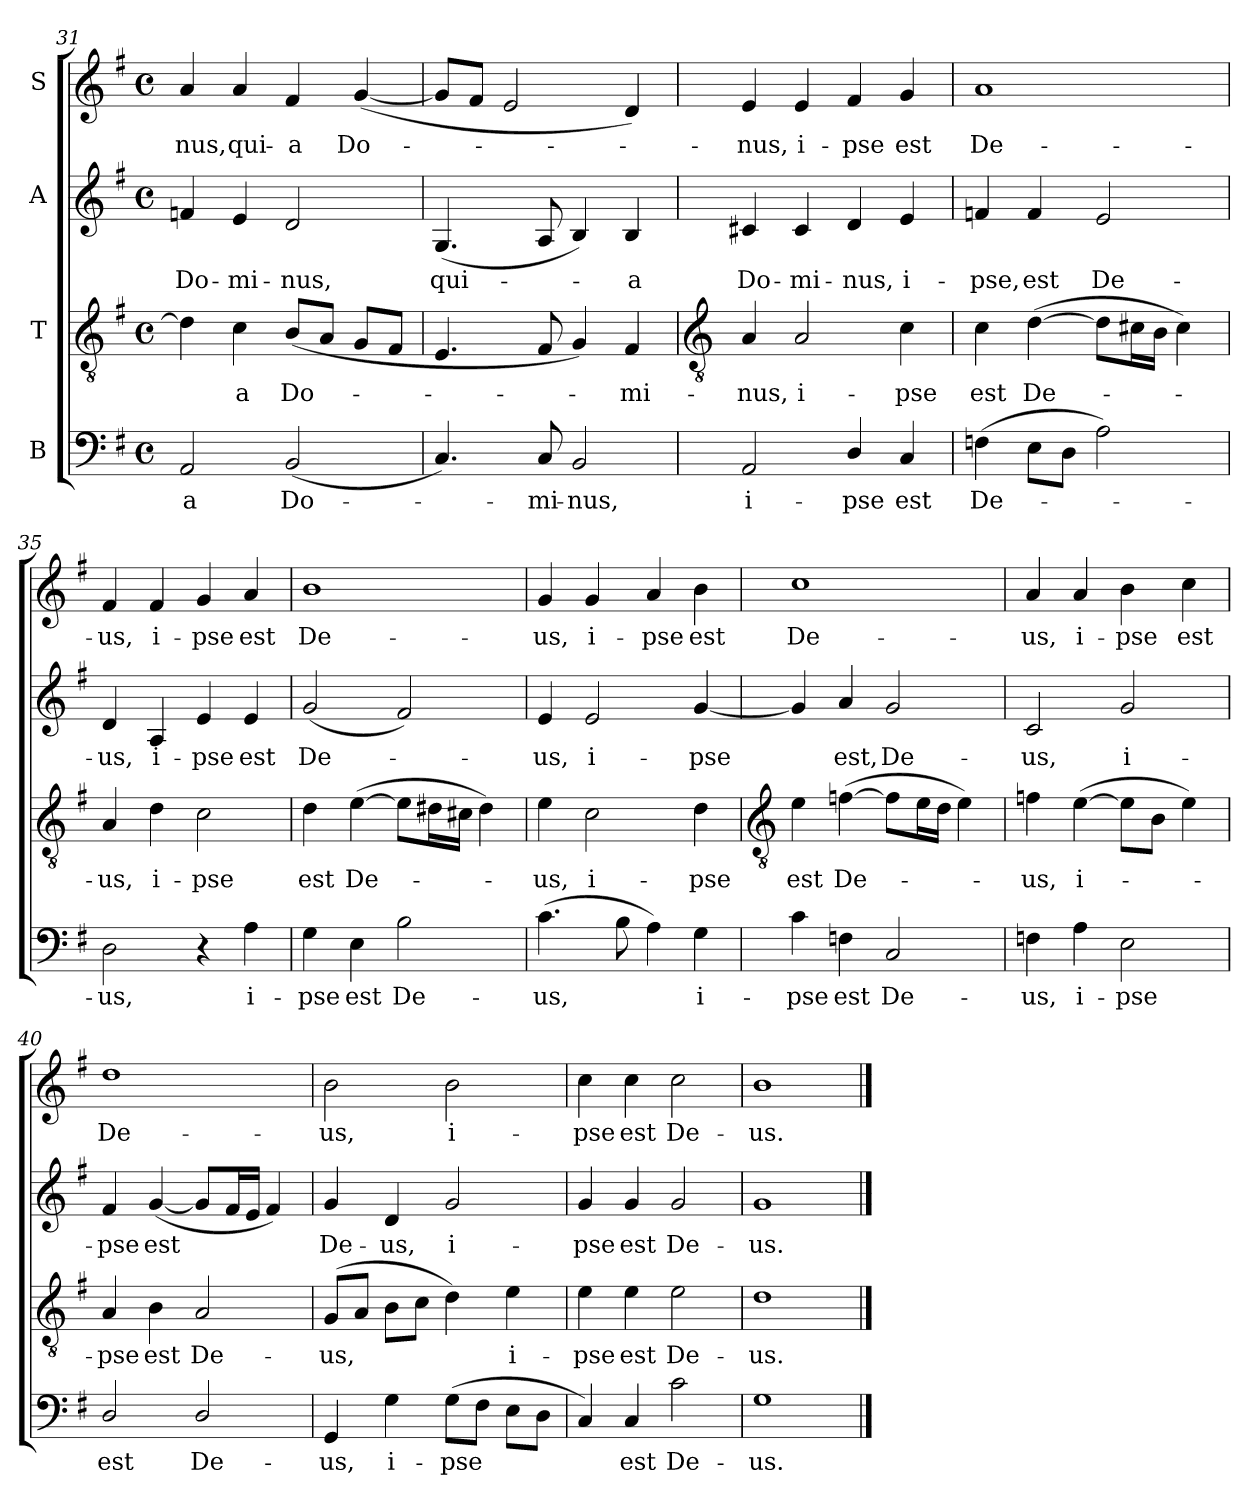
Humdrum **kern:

**kern	**text	**kern	**text	**kern	**text	**kern	**text
*part4	*part4	*part3	*part3	*part2	*part2	*part1	*part1
*staff4	*staff4	*staff3	*staff3	*staff2	*staff2	*staff1	*staff1
*I"B	*	*I"T	*	*I"A	*	*I"S	*
*clefF4	*	*clefGv2	*	*clefG2	*	*clefG2	*
*k[f#]	*	*k[f#]	*	*k[f#]	*	*k[f#]	*
*G:	*	*G:	*	*G:	*	*G:	*
*M4/4	*	*M4/4	*	*M4/4	*	*M4/4	*
*met(c)	*	*met(c)	*	*met(c)	*	*met(c)	*
=31	=31	=31	=31	=31	=31	=31	=31
!	!LO:LY:b	!	!	!	!LO:LY:b	!	!LO:LY:b
2AA	-a	4d]	.	4fn	Do-	4a	-nus,
!	!	!	!LO:LY:b	!	!LO:LY:b	!	!LO:LY:b
.	.	4c	a	4e	-mi-	4a	qui-
!	!LO:LY:b	!	!LO:LY:b	!	!LO:LY:b	!	!LO:LY:b
(<2BB	Do-	(<8BL	Do-	2d	-nus,	4f#	-a
.	.	8AJ	.	.	.	.	.
!	!	!	!	!	!	!	!LO:LY:b
.	.	8GL	.	.	.	(<[4g	Do-
.	.	8F#J	.	.	.	.	.
=32	=32	=32	=32	=32	=32	=32	=32
!	!	!	!	!	!LO:LY:b	!	!
4.C)	.	4.E	.	(<4.G	qui-	8gL]	.
.	.	.	.	.	.	8f#J	.
.	.	.	.	.	.	2e	.
!	!LO:LY:b	!	!	!	!	!	!
8C	mi-	8F#	.	8A	.	.	.
!	!LO:LY:b	!	!	!	!	!	!
2BB	-nus,	4G)	.	4B)	.	.	.
!	!	!	!LO:LY:b	!	!LO:LY:b	!	!
.	.	4F#	mi-	4B	a	4d)	.
!!LO:LB:g=z
=33	=33	=33	=33	=33	=33	=33	=33
*	*	*clefGv2	*	*	*	*	*
!	!LO:LY:b	!	!LO:LY:b	!	!LO:LY:b	!	!LO:LY:b
2AA	i-	4A	-nus,	4c#X	Do-	4e	nus,
!	!	!	!LO:LY:b	!	!LO:LY:b	!	!LO:LY:b
.	.	2A	i-	4c#	-mi-	4e	i-
!	!LO:LY:b	!	!	!	!LO:LY:b	!	!LO:LY:b
4D/	-pse	.	.	4d	-nus,	4f#	-pse
!	!LO:LY:b	!	!LO:LY:b	!	!LO:LY:b	!	!LO:LY:b
4C	est	4c	-pse	4e	i-	4g	est
=34	=34	=34	=34	=34	=34	=34	=34
!	!LO:LY:b	!	!LO:LY:b	!	!LO:LY:b	!	!LO:LY:b
(>4Fn	De-	4c	est	4fn	-pse,	1a	De-
!	!	!	!LO:LY:b	!	!LO:LY:b	!	!
8EL	.	(>[4d	De-	4f	est	.	.
8DJ	.	.	.	.	.	.	.
!	!	!	!	!	!LO:LY:b	!	!
2A)	.	8dL]	.	2e	De-	.	.
.	.	16c#XL	.	.	.	.	.
.	.	16BJJ	.	.	.	.	.
.	.	4c#)	.	.	.	.	.
=35	=35	=35	=35	=35	=35	=35	=35
!	!LO:LY:b	!	!LO:LY:b	!	!LO:LY:b	!	!LO:LY:b
2D	us,	4A	us,	4d	-us,	4f#	-us,
!	!	!	!LO:LY:b	!	!LO:LY:b	!	!LO:LY:b
.	.	4d	i-	4A	i-	4f#	i-
!	!	!	!LO:LY:b	!	!LO:LY:b	!	!LO:LY:b
4r	.	2c	-pse	4e	-pse	4g	-pse
!	!LO:LY:b	!	!	!	!LO:LY:b	!	!LO:LY:b
4A	i-	.	.	4e	est	4a	est
=36	=36	=36	=36	=36	=36	=36	=36
!	!LO:LY:b	!	!LO:LY:b	!	!LO:LY:b	!	!LO:LY:b
4G	-pse	4d	est	(<2g	De-	1b	De-
!	!LO:LY:b	!	!LO:LY:b	!	!	!	!
4E	est	(>[4e	De-	.	.	.	.
!	!LO:LY:b	!	!	!	!	!	!
2B	De-	8eL]	.	2f#)	.	.	.
.	.	16d#XL	.	.	.	.	.
.	.	16c#XJJ	.	.	.	.	.
.	.	4d#)	.	.	.	.	.
=37	=37	=37	=37	=37	=37	=37	=37
!	!LO:LY:b	!	!LO:LY:b	!	!LO:LY:b	!	!LO:LY:b
(>4.c	-us,	4e	us,	4e	us,	4g	-us,
!	!	!	!LO:LY:b	!	!LO:LY:b	!	!LO:LY:b
.	.	2c	i-	2e	i-	4g	i-
8B	.	.	.	.	.	.	.
!	!	!	!	!	!	!	!LO:LY:b
4A)	.	.	.	.	.	4a	-pse
!	!LO:LY:b	!	!LO:LY:b	!	!LO:LY:b	!	!LO:LY:b
4G	i-	4d	-pse	[4g	-pse	4b	est
!!LO:LB:g=z
=38	=38	=38	=38	=38	=38	=38	=38
*	*	*clefGv2	*	*	*	*	*
!	!LO:LY:b	!	!LO:LY:b	!	!	!	!LO:LY:b
4c	-pse	4e	est	4g]	.	1cc	De-
!	!LO:LY:b	!	!LO:LY:b	!	!LO:LY:b	!	!
4Fn	est	(>[4fn	De-	4a	est,	.	.
!	!LO:LY:b	!	!	!	!LO:LY:b	!	!
2C	De-	8fL]	.	2g	De-	.	.
.	.	16eL	.	.	.	.	.
.	.	16dJJ	.	.	.	.	.
.	.	4e)	.	.	.	.	.
=39	=39	=39	=39	=39	=39	=39	=39
!	!LO:LY:b	!	!LO:LY:b	!	!LO:LY:b	!	!LO:LY:b
4Fn	-us,	4fn	us,	2c	-us,	4a	-us,
!	!LO:LY:b	!	!LO:LY:b	!	!	!	!LO:LY:b
4A	i-	(>[4e	i-	.	.	4a	i-
!	!LO:LY:b	!	!	!	!LO:LY:b	!	!LO:LY:b
2E	-pse	8eL]	.	2g	i-	4b	-pse
.	.	8BJ	.	.	.	.	.
!	!	!	!	!	!	!	!LO:LY:b
.	.	4e)	.	.	.	4cc	est
=40	=40	=40	=40	=40	=40	=40	=40
!	!LO:LY:b	!	!LO:LY:b	!	!LO:LY:b	!	!LO:LY:b
2D/	est	4A	pse	4f#	-pse	1dd	De-
!	!	!	!LO:LY:b	!	!LO:LY:b	!	!
.	.	4B	est	(<[4g	est	.	.
!	!LO:LY:b	!	!LO:LY:b	!	!	!	!
2D/	De-	2A	De-	8gL]	.	.	.
.	.	.	.	16f#L	.	.	.
.	.	.	.	16eJJ	.	.	.
.	.	.	.	4f#)	.	.	.
=41	=41	=41	=41	=41	=41	=41	=41
!	!LO:LY:b	!	!LO:LY:b	!	!LO:LY:b	!	!LO:LY:b
4GG	-us,	(>8GL	-us,	4g	De-	2b	-us,
.	.	8AJ	.	.	.	.	.
!	!LO:LY:b	!	!	!	!LO:LY:b	!	!
4G	i-	8BL	.	4d	-us,	.	.
.	.	8cJ	.	.	.	.	.
!	!LO:LY:b	!	!	!	!LO:LY:b	!	!LO:LY:b
(>8GL	-pse	4d)	.	2g	i-	2b	i-
8F#J	.	.	.	.	.	.	.
!	!	!	!LO:LY:b	!	!	!	!
8EL	.	4e	i-	.	.	.	.
8DJ	.	.	.	.	.	.	.
=42	=42	=42	=42	=42	=42	=42	=42
!	!	!	!LO:LY:b	!	!LO:LY:b	!	!LO:LY:b
4C)	.	4e	-pse	4g	-pse	4cc	-pse
!	!LO:LY:b	!	!LO:LY:b	!	!LO:LY:b	!	!LO:LY:b
4C	est	4e	est	4g	est	4cc	est
!	!LO:LY:b	!	!LO:LY:b	!	!LO:LY:b	!	!LO:LY:b
2c	De-	2e	De-	2g	De-	2cc	De-
=43	=43	=43	=43	=43	=43	=43	=43
!	!LO:LY:b	!	!LO:LY:b	!	!LO:LY:b	!	!LO:LY:b
1G	-us.	1d	-us.	1g	-us.	1b	-us.
==	==	==	==	==	==	==	==
*-	*-	*-	*-	*-	*-	*-	*-
